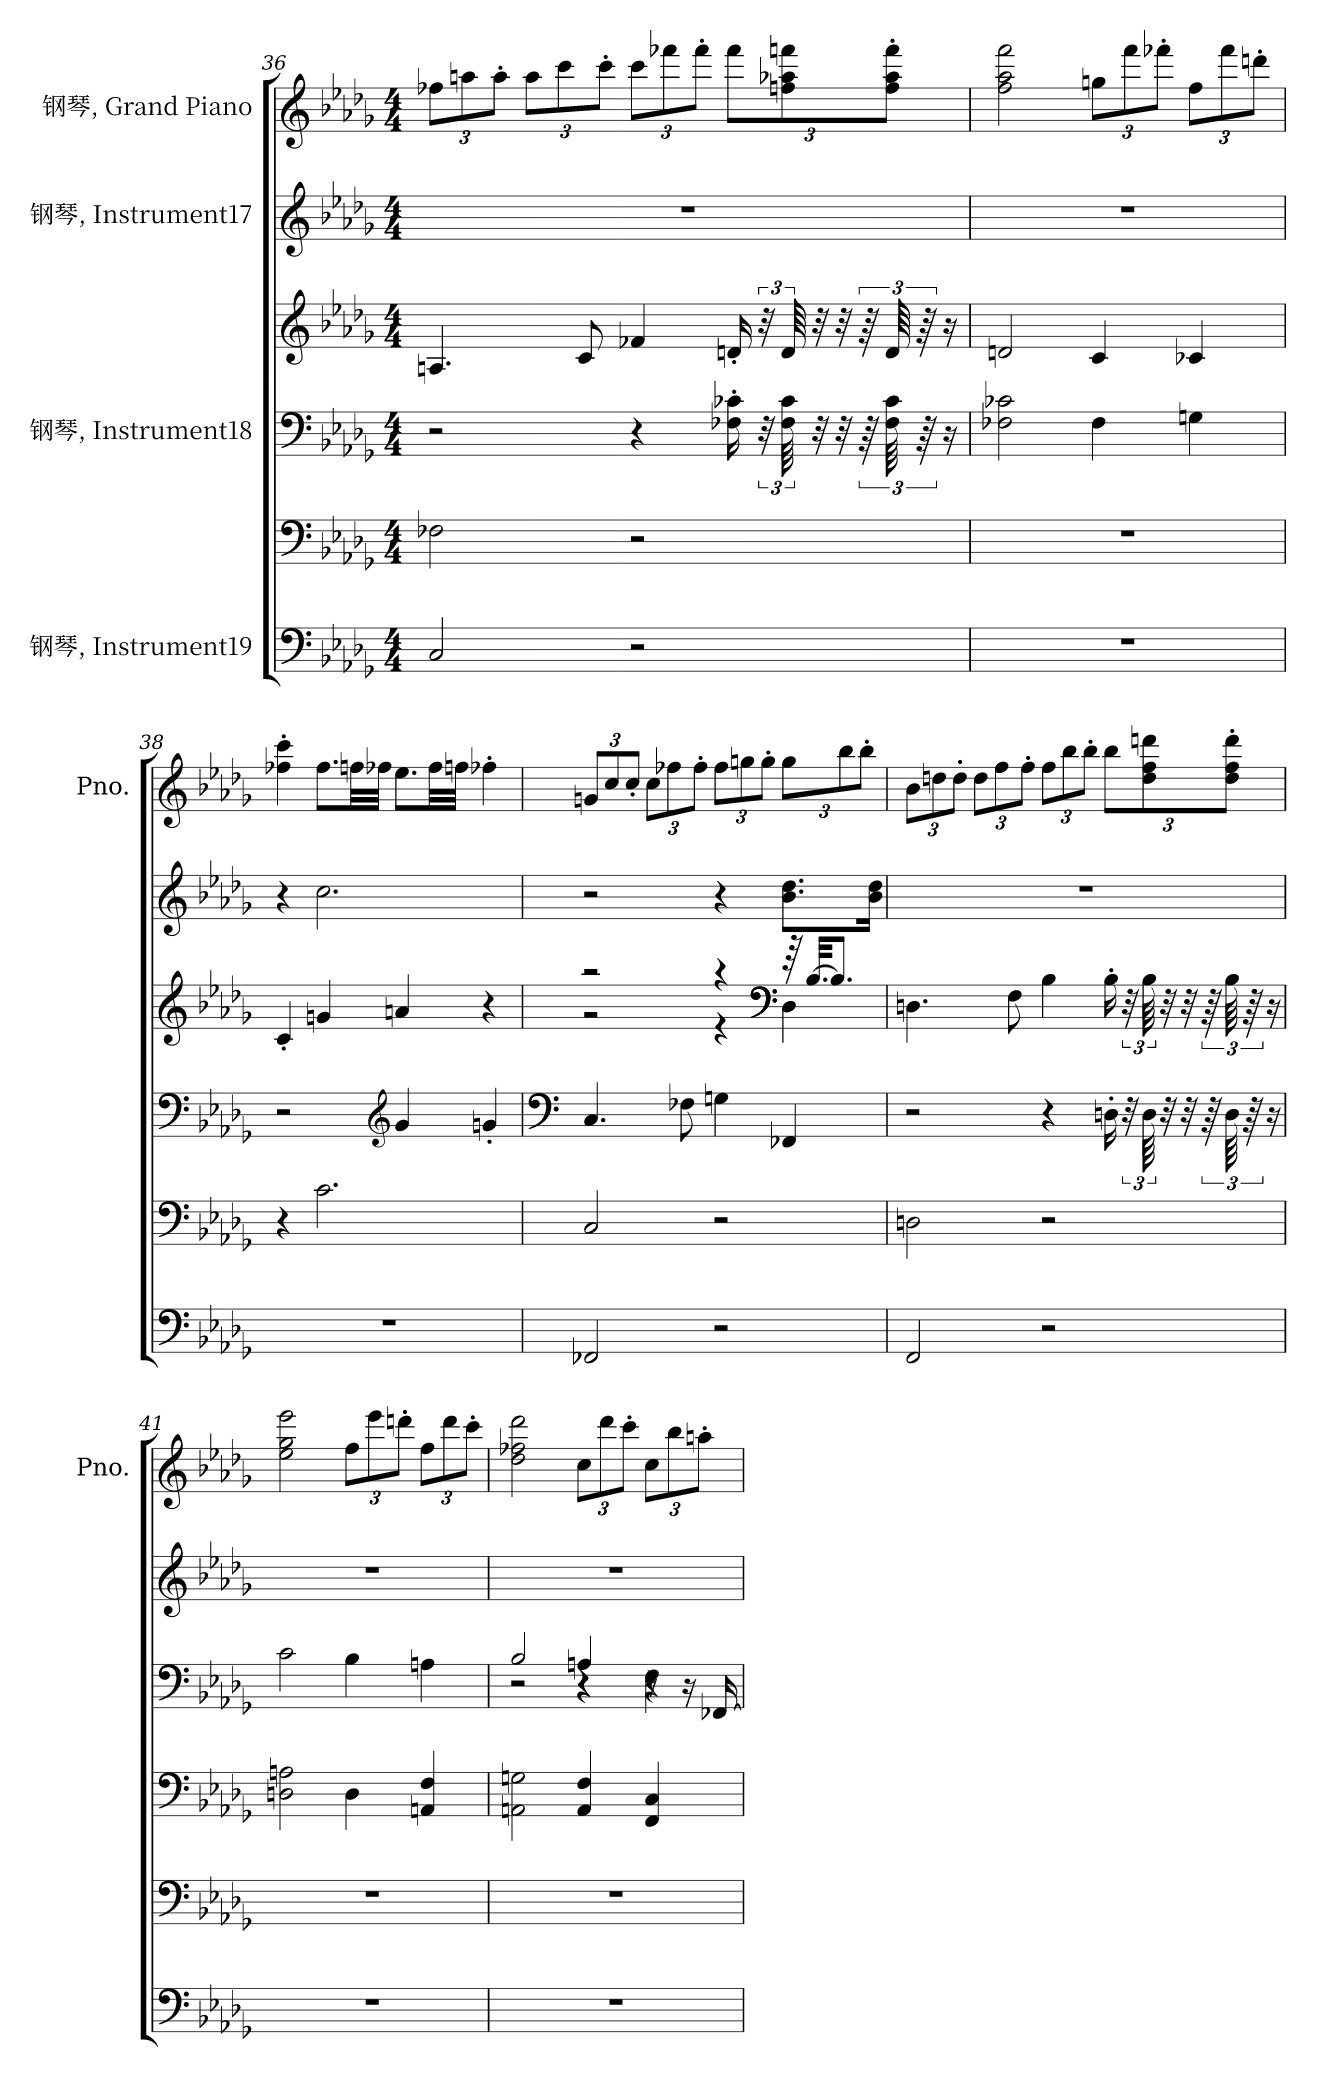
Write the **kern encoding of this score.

**kern	**kern	**kern	**kern	**kern	**kern
*part4	*part4	*part3	*part3	*part2	*part1
*staff6	*staff5	*staff4	*staff3	*staff2	*staff1
*I"钢琴, Instrument19	*	*I"钢琴, Instrument18	*	*I"钢琴, Instrument17	*I"钢琴, Grand Piano
*	*	*	*	*	*I'Pno.
!!LO:LB:g=z
*clefF4	*clefF4	*clefF4	*clefG2	*clefG2	*clefG2
*k[b-e-a-d-g-]	*k[b-e-a-d-g-]	*k[b-e-a-d-g-]	*k[b-e-a-d-g-]	*k[b-e-a-d-g-]	*k[b-e-a-d-g-]
*M4/4	*M4/4	*M4/4	*M4/4	*M4/4	*M4/4
*	*	*	*	*	*Xbrackettup
=36	=36	=36	=36	=36	=36
2C/	2F-X\	2r	4.An/	1r	12ff-X\L
.	.	.	.	.	12aan\
.	.	.	.	.	12aa'\J
.	.	.	.	.	12aa\L
.	.	.	.	.	12ccc\
.	.	.	8c/	.	.
.	.	.	.	.	12ccc'\J
2r	2r	4r	4f-X/	.	12ccc\L
.	.	.	.	.	12fff-X\
.	.	.	.	.	12fff-'\J
.	.	16F-X\' 16c-X\'	16dn'/	.	12fff-\L
.	.	48r	48r	.	.
.	.	96F-\ 96c-\	96d/	.	12ffn\ 12aa-X\ 12fffn\
.	.	32r	32r	.	.
.	.	32r	32r	.	.
.	.	96r	96r	.	.
.	.	96F-\ 96c-\	96d/	.	12ff\' 12aa-\' 12fff\'J
.	.	96r	96r	.	.
.	.	16r	16r	.	.
=37	=37	=37	=37	=37	=37
1r	1r	2F-X\ 2c-X\	2dn/	1r	2ff\ 2aa-\ 2fff\
.	.	4F-\	4c/	.	12ggn\L
.	.	.	.	.	12fff\
.	.	.	.	.	12fff-X'\J
.	.	4Gn\	4c-X/	.	12ff\L
.	.	.	.	.	12fff-\
.	.	.	.	.	12dddn'\J
!!LO:PB:g=z
=38	=38	=38	=38	=38	=38
1r	4r	2r	4c'/	4r	4ff-X\' 4ccc\'
.	2.c\	.	4gn/	2.cc\	8.ff-\L
.	.	.	.	.	32ffn\LL
.	.	.	.	.	32ff-X\JJJ
*	*	*clefG2	*	*	*
.	.	4g-/	4an/	.	8.ee-\L
.	.	.	.	.	32ff-\LL
.	.	.	.	.	32ffn\JJJ
.	.	4gn'/	4r	.	4ff-X'\
=39	=39	=39	=39	=39	=39
*	*	*clefF4	*	*	*
*	*	*	*^	*	*
2FF-X/	2C/	4.C/	2r	2r	2r	12gn/L
.	.	.	.	.	.	12cc/
.	.	.	.	.	.	12cc'/J
.	.	.	.	.	.	12cc\L
.	.	.	.	.	.	12ff-X\
.	.	8F-X\	.	.	.	.
.	.	.	.	.	.	12ff-'\J
2r	2r	4Gn\	4r	4r	4r	12ff-\L
.	.	.	.	.	.	12ggn\
.	.	.	.	.	.	12gg'\J
*	*	*	*clefF4	*	*	*
.	.	4FF-X/	64r	4D-\	8.b-\ 8.dd-\L	12gg\L
.	.	.	[32.B-/KKL	.	.	.
.	.	.	8.B-/J]	.	.	.
.	.	.	.	.	.	12bb-\
.	.	.	.	.	.	12bb-'\J
.	.	.	.	.	16b-\ 16dd-\Jk	.
*	*	*	*v	*v	*	*
!!LO:LB:g=z
=40	=40	=40	=40	=40	=40
2FF/	2Dn\	2r	4.Dn\	1r	12b-\L
.	.	.	.	.	12ddn\
.	.	.	.	.	12dd'\J
.	.	.	.	.	12dd\L
.	.	.	.	.	12ff\
.	.	.	8F\	.	.
.	.	.	.	.	12ff'\J
2r	2r	4r	4B-\	.	12ff\L
.	.	.	.	.	12bb-\
.	.	.	.	.	12bb-'\J
.	.	16Dn'\	16B-'\	.	12bb-\L
.	.	48r	48r	.	.
.	.	96D\	96B-\	.	12dd\ 12ff\ 12dddn\
.	.	32r	32r	.	.
.	.	32r	32r	.	.
.	.	96r	96r	.	.
.	.	96D\	96B-\	.	12dd\' 12ff\' 12ddd\'J
.	.	96r	96r	.	.
.	.	16r	16r	.	.
=41	=41	=41	=41	=41	=41
1r	1r	2Dn\ 2An\	2c\	1r	2ee-\ 2gg-\ 2eee-\
.	.	4D\	4B-\	.	12ff\L
.	.	.	.	.	12eee-\
.	.	.	.	.	12dddn'\J
.	.	4AAn/ 4F/	4An\	.	12ff\L
.	.	.	.	.	12ddd\
.	.	.	.	.	12ccc'\J
=42	=42	=42	=42	=42	=42
*	*	*	*^	*	*
*	*	*	*	*^	*	*
1r	1r	2AAn\ 2Gn\	2B-/	2r	2r	1r	2dd-\ 2ff-X\ 2ddd-\
*	*	*	*	*	*	*	*MM95
.	.	4AA/ 4F/	4An/	4r	4r	.	12cc\L
.	.	.	.	.	.	.	12ddd-\
.	.	.	.	.	.	.	12ccc'\J
*	*	*	*	*	*	*	*MM89
.	.	4FF/ 4C/	4r	4F\	8r	.	12cc\L
.	.	.	.	.	.	.	12bb-\
.	.	.	.	.	16r	.	.
.	.	.	.	.	.	.	12aan'\J
.	.	.	.	.	[16FF-X/	.	.
*	*	*	*v	*v	*v	*	*
=	=	=	=	=	=
*-	*-	*-	*-	*-	*-
